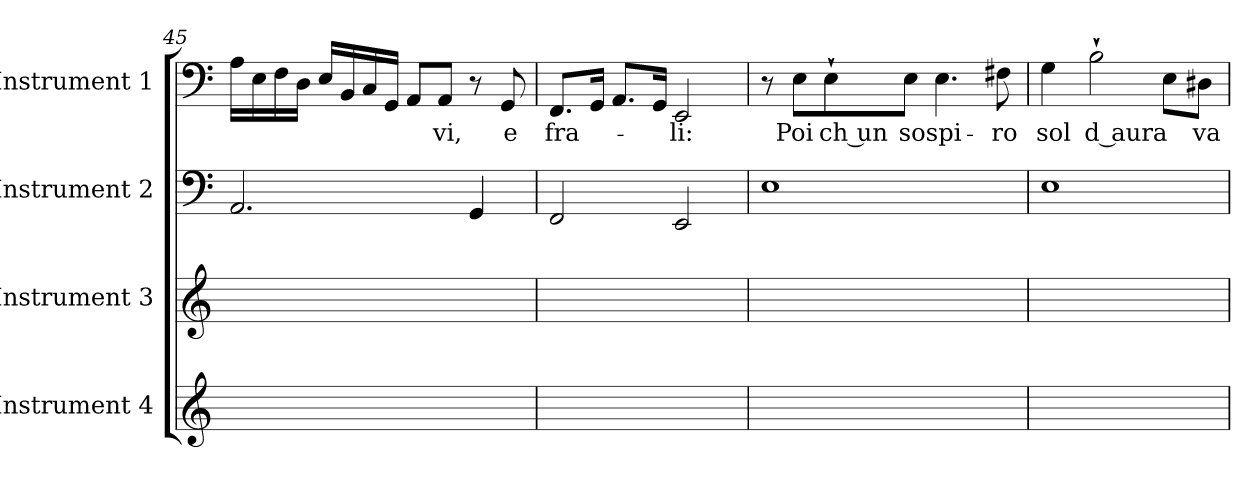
**kern	**kern	**kern	**kern	**text
*part4	*part3	*part2	*part1	*part1
*staff4	*staff3	*staff2	*staff1	*staff1
*I"Instrument 4	*I"Instrument 3	*I"Instrument 2	*I"Instrument 1	*
!!LO:PB:g=z
*clefG2	*clefG2	*clefF4	*clefF4	*
*k[]	*k[]	*k[]	*k[]	*
=45	=45	=45	=45	=45
1ryy	1ryy	2.AA/	16A\LL	.
.	.	.	16E\	.
.	.	.	16F\	.
.	.	.	16D\JJ	.
.	.	.	16E/LL	.
.	.	.	16BB/	.
.	.	.	16C/	.
.	.	.	16GG/JJ	.
.	.	.	8AA/L	.
!	!	!	!	!LO:LY:b
.	.	.	8AA/J	vi,
.	.	4GG/	8r	.
!	!	!	!	!LO:LY:b
.	.	.	8GG/	e
=46	=46	=46	=46	=46
!	!	!	!	!LO:LY:b
1ryy	1ryy	2FF/	8.FF/L	fra-
.	.	.	16GG/Jk	.
.	.	.	8.AA/L	.
.	.	.	16GG/Jk	.
!	!	!	!	!LO:LY:b
.	.	2EE/	2EE/	-li:
=47	=47	=47	=47	=47
1ryy	1ryy	1E	8r	.
!	!	!	!	!LO:LY:b
.	.	.	8E\L	Poi
!	!	!	!	!LO:LY:b
.	.	.	8E`<\	ch un
!	!	!	!	!LO:LY:b
.	.	.	8E\J	sospi-
.	.	.	4.E\	.
!	!	!	!	!LO:LY:b
.	.	.	8F#X\	-ro
=48	=48	=48	=48	=48
!	!	!	!	!LO:LY:b
1ryy	1ryy	1E	4G\	sol
!	!	!	!	!LO:LY:b
.	.	.	2B`<\	d aura
.	.	.	8E\L	.
!	!	!	!	!LO:LY:b
.	.	.	8D#X\J	va-
=	=	=	=	=
*-	*-	*-	*-	*-
